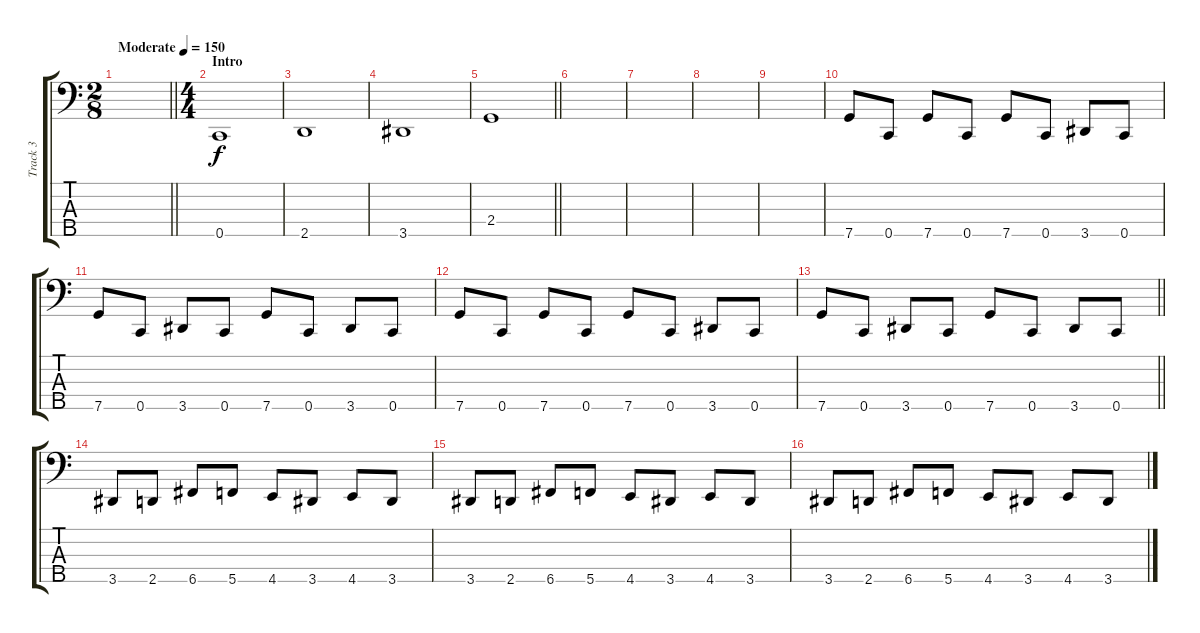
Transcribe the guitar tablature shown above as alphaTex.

\track ("Track 3" "Track 3") {instrument electricbassfinger}
\staff {score tabs}
\tuning (G2 Eb2 Bb1 F1 C1) {hide}
\ts (2 8)
\tempo (150 "Moderate")
\clef f4
\barLineRight lightlight
\ks c
|
\ts (4 4)
\section ("" "Intro")
0.5.1 |
2.5.1 |
3.5.1 |
\barLineRight lightlight
2.4.1 |
|
|
|
|
7.5.8 0.5.8 7.5.8 0.5.8 7.5.8 0.5.8 3.5.8 0.5.8 |
7.5.8 0.5.8 3.5.8 0.5.8 7.5.8 0.5.8 3.5.8 0.5.8 |
7.5.8 0.5.8 7.5.8 0.5.8 7.5.8 0.5.8 3.5.8 0.5.8 |
\barLineRight lightlight
7.5.8 0.5.8 3.5.8 0.5.8 7.5.8 0.5.8 3.5.8 0.5.8 |
3.5.8 2.5.8 6.5.8 5.5.8 4.5.8 3.5.8 4.5.8 3.5.8 |
3.5.8 2.5.8 6.5.8 5.5.8 4.5.8 3.5.8 4.5.8 3.5.8 |
3.5.8 2.5.8 6.5.8 5.5.8 4.5.8 3.5.8 4.5.8 3.5.8
